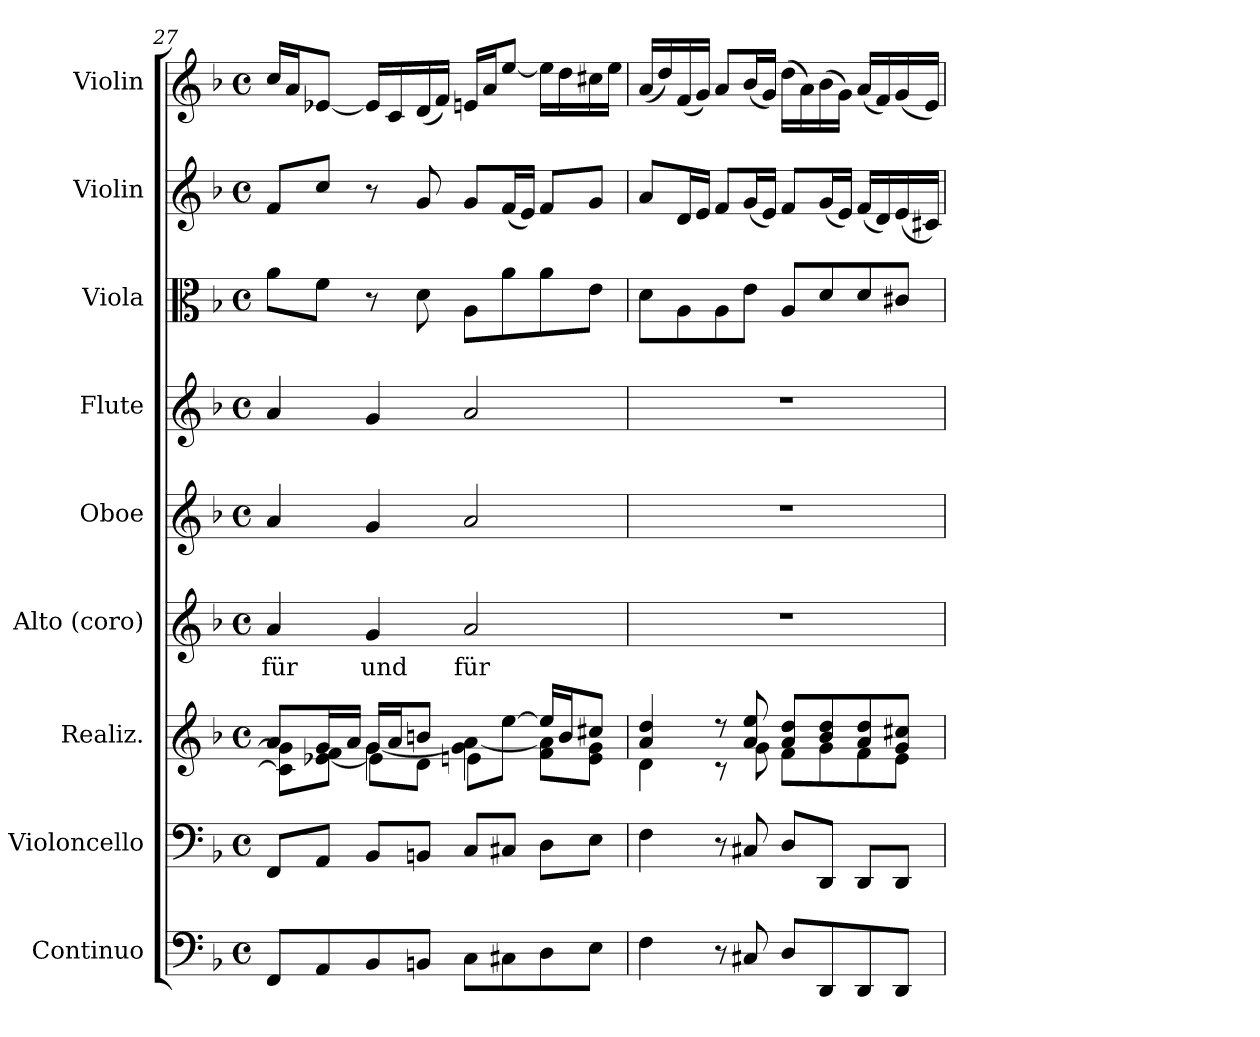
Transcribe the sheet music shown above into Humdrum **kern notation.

**kern	**kern	**kern	**kern	**text	**kern	**kern	**kern	**kern	**kern
*part9	*part8	*part7	*part6	*part6	*part5	*part4	*part3	*part2	*part1
*staff9	*staff8	*staff7	*staff6	*staff6	*staff5	*staff4	*staff3	*staff2	*staff1
*I"Continuo	*I"Violoncello	*I"Realiz.	*I"Alto (coro)	*	*I"Oboe	*I"Flute	*I"Viola	*I"Violin	*I"Violin
*I'Cto.	*I'Vc.	*	*I'A.	*	*I'Ob.	*I'Fl.	*I'Vla.	*I'Vln.	*I'Vln.
*clefF4	*clefF4	*clefG2	*clefG2	*	*clefG2	*clefG2	*clefC3	*clefG2	*clefG2
*ITrd7c12	*	*	*	*	*	*	*	*	*
*k[b-]	*k[b-]	*k[b-]	*k[b-]	*	*k[b-]	*k[b-]	*k[b-]	*k[b-]	*k[b-]
*M4/4	*M4/4	*M4/4	*M4/4	*	*M4/4	*M4/4	*M4/4	*M4/4	*M4/4
*met(c)	*met(c)	*met(c)	*met(c)	*	*met(c)	*met(c)	*met(c)	*met(c)	*met(c)
=27	=27	=27	=27	=27	=27	=27	=27	=27	=27
*	*	*^	*	*	*	*	*	*	*
*	*	*	*^	*	*	*	*	*	*	*
!	!	!	!	!	!	!LO:LY:b	!	!	!	!	!
8FFF/L	8FF/L	8a/L	8c\] 8g\]L	4ryy	4a/	für	4a/	4a/	8a\L	8f/L	16cc/LL
.	.	.	.	.	.	.	.	.	.	.	16a/J
8AAA/	8AA/J	16g/L	[8e-X\ 8f\J	.	.	.	.	.	8f\J	8cc/J	[8e-X/J
.	.	16a/JJ	.	.	.	.	.	.	.	.	.
!	!	!	!	!	!	!LO:LY:b	!	!	!	!	!
8BBB-/	8BB-/L	16g/LL	[4g\	8e-\L]	4g/	und	4g/	4g/	8r	8r	16e-/LL]
.	.	16a/J	.	.	.	.	.	.	.	.	16c/
8BBBn/J	8BBn/J	8bn/J	.	8d\J	.	.	.	.	8d\	8g/	(16d/
.	.	.	.	.	.	.	.	.	.	.	16f/JJ)
!	!	!	!	!	!	!LO:LY:b	!	!	!	!	!
8CC\L	8C/L	4ryy	4g\] [4a\	8en\L	2a/	für	2a/	2a/	8A\L	8g/L	16en/LL
.	.	.	.	.	.	.	.	.	.	.	16a/J
8CC#X\	8C#X/J	.	.	[8ee\J	.	.	.	.	8a\	(16f/L	[8ee/J
.	.	.	.	.	.	.	.	.	.	16e/JJ)	.
8DD\	8D\L	16ee/LL]	8f\ 8a\]L	4ryy	.	.	.	.	8a\	8f/L	16ee\LL]
.	.	16b/J	.	.	.	.	.	.	.	.	16dd\
8EE\J	8E\J	8cc#X/J	8e\ 8g\J	.	.	.	.	.	8e\J	8g/J	16cc#X\
.	.	.	.	.	.	.	.	.	.	.	16ee\JJ
*	*	*	*v	*v	*	*	*	*	*	*	*
!!LO:LB:g=z
=28	=28	=28	=28	=28	=28	=28	=28	=28	=28	=28
4FF\	4F\	4a/ 4dd/	4d\	1r	.	1r	1r	8d\L	8a/L	(16a/LL
.	.	.	.	.	.	.	.	.	.	16dd/)
.	.	.	.	.	.	.	.	8A\	16d/L	(16f/
.	.	.	.	.	.	.	.	.	16e/JJ	16g/JJ)
8r	8r	8r	8r	.	.	.	.	8A\	8f/L	8a/L
8CC#X/	8C#X/	8a/ 8ee/	8g\	.	.	.	.	8e\J	(16g/L	(16b-/L
.	.	.	.	.	.	.	.	.	16e/JJ)	16g/JJ)
8DD/L	8D/L	8a/ 8dd/L	8f\L	.	.	.	.	8A/L	8f/L	(16dd\LL
.	.	.	.	.	.	.	.	.	.	16a\)
8DDD/	8DD/J	8b-/ 8dd/	8g\	.	.	.	.	8d/	(16g/L	(16b-\
.	.	.	.	.	.	.	.	.	16e/JJ)	16g\JJ)
8DDD/	8DD/L	8a/ 8dd/	8f\	.	.	.	.	8d/	(16f/LL	(16a/LL
.	.	.	.	.	.	.	.	.	16d/)	16f/)
8DDD/J	8DD/J	8g/ 8cc#X/J	8e\J	.	.	.	.	8c#X/J	(16e/	(16g/
.	.	.	.	.	.	.	.	.	16c#X/JJ)	16e/JJ)
*	*	*v	*v	*	*	*	*	*	*	*
=	=	=	=	=	=	=	=	=	=
*-	*-	*-	*-	*-	*-	*-	*-	*-	*-
